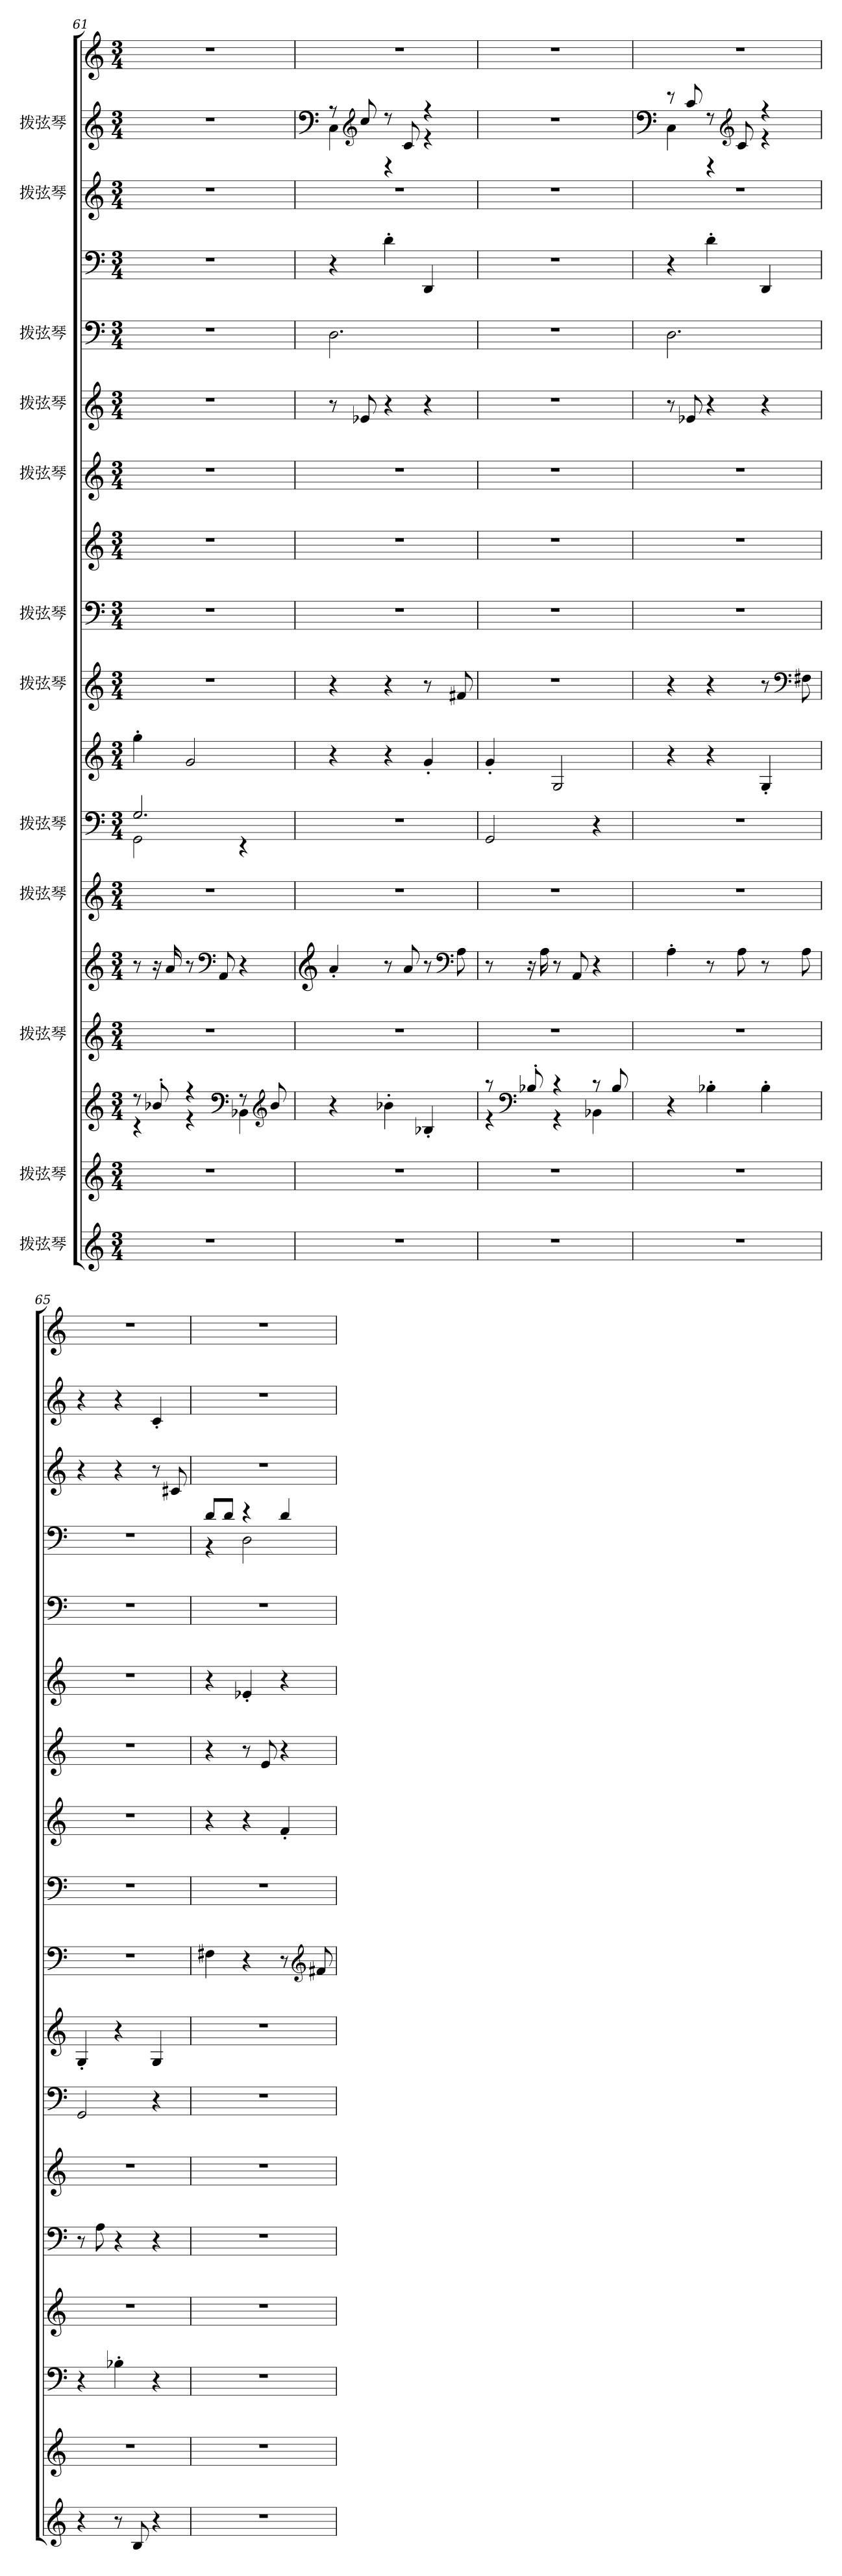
**kern	**kern	**kern	**kern	**kern	**kern	**kern	**kern	**kern	**kern	**kern	**kern	**kern	**kern	**kern	**kern	**kern	**kern
*part12	*part11	*part11	*part10	*part10	*part9	*part8	*part8	*part7	*part6	*part6	*part5	*part4	*part3	*part3	*part2	*part1	*part1
*staff18	*staff17	*staff16	*staff15	*staff14	*staff13	*staff12	*staff11	*staff10	*staff9	*staff8	*staff7	*staff6	*staff5	*staff4	*staff3	*staff2	*staff1
*I"拨弦琴	*I"拨弦琴	*	*I"拨弦琴	*	*I"拨弦琴	*I"拨弦琴	*	*I"拨弦琴	*I"拨弦琴	*	*I"拨弦琴	*I"拨弦琴	*I"拨弦琴	*	*I"拨弦琴	*I"拨弦琴	*
!!LO:PB:g=z
*clefG2	*clefG2	*clefG2	*clefG2	*clefG2	*clefG2	*clefF4	*clefG2	*clefG2	*clefF4	*clefG2	*clefG2	*clefG2	*clefF4	*clefF4	*clefG2	*clefG2	*clefG2
*k[]	*k[]	*k[]	*k[]	*k[]	*k[]	*k[]	*k[]	*k[]	*k[]	*k[]	*k[]	*k[]	*k[]	*k[]	*k[]	*k[]	*k[]
*M3/4	*M3/4	*M3/4	*M3/4	*M3/4	*M3/4	*M3/4	*M3/4	*M3/4	*M3/4	*M3/4	*M3/4	*M3/4	*M3/4	*M3/4	*M3/4	*M3/4	*M3/4
=61	=61	=61	=61	=61	=61	=61	=61	=61	=61	=61	=61	=61	=61	=61	=61	=61	=61
*	*	*^	*	*	*	*^	*	*	*	*	*	*	*	*	*	*	*
2.r	2.r	8r	4r	2.r	8r	2.r	2.G/	2GG\	4gg'\	2.r	2.r	2.r	2.r	2.r	2.r	2.r	2.r	2.r	2.r
.	.	8b-X'/	.	.	16r	.	.	.	.	.	.	.	.	.	.	.	.	.	.
.	.	.	.	.	16a/	.	.	.	.	.	.	.	.	.	.	.	.	.	.
.	.	4r	4r	.	8r	.	.	.	2g/	.	.	.	.	.	.	.	.	.	.
*	*	*	*	*	*clefF4	*	*	*	*	*	*	*	*	*	*	*	*	*	*
.	.	.	.	.	8AA/	.	.	.	.	.	.	.	.	.	.	.	.	.	.
*	*	*clefF4	*	*	*	*	*	*	*	*	*	*	*	*	*	*	*	*	*
.	.	8r	4BB-X\	.	4r	.	.	4r	.	.	.	.	.	.	.	.	.	.	.
*	*	*clefG2	*	*	*	*	*	*	*	*	*	*	*	*	*	*	*	*	*
.	.	8b-/	.	.	.	.	.	.	.	.	.	.	.	.	.	.	.	.	.
*	*	*v	*v	*	*	*	*v	*v	*	*	*	*	*	*	*	*	*	*	*
=62	=62	=62	=62	=62	=62	=62	=62	=62	=62	=62	=62	=62	=62	=62	=62	=62	=62
*	*	*	*	*clefG2	*	*	*	*	*	*	*	*	*	*	*	*clefF4	*
*	*	*	*	*	*	*	*	*	*	*	*	*	*	*	*	*^	*
2.r	2.r	4r	2.r	4a'/	2.r	2.r	4r	4r	2.r	2.r	2.r	8r	2.D\	4r	2.r	8r	4C\	2.r
*	*	*	*	*	*	*	*	*	*	*	*	*	*	*	*	*clefG2	*	*
.	.	.	.	.	.	.	.	.	.	.	.	8e-X/	.	.	.	8cc/	.	.
.	.	4b-X'\	.	8r	.	.	4r	4r	.	.	.	4r	.	4d'\	.	8r	4r	.
.	.	.	.	8a/	.	.	.	.	.	.	.	.	.	.	.	8c/	.	.
.	.	4B-X'/	.	8r	.	.	4g'/	8r	.	.	.	4r	.	4DD/	.	4r	4r	.
*	*	*	*	*clefF4	*	*	*	*	*	*	*	*	*	*	*	*	*	*
.	.	.	.	8A\	.	.	.	8f#X/	.	.	.	.	.	.	.	.	.	.
*	*	*	*	*	*	*	*	*	*	*	*	*	*	*	*	*v	*v	*
=63	=63	=63	=63	=63	=63	=63	=63	=63	=63	=63	=63	=63	=63	=63	=63	=63	=63
*	*	*^	*	*	*	*	*	*	*	*	*	*	*	*	*	*	*
2.r	2.r	8r	4r	2.r	8r	2.r	2GG/	4g'/	2.r	2.r	2.r	2.r	2.r	2.r	2.r	2.r	2.r	2.r
*	*	*clefF4	*	*	*	*	*	*	*	*	*	*	*	*	*	*	*	*
.	.	8B-X'/	.	.	16r	.	.	.	.	.	.	.	.	.	.	.	.	.
.	.	.	.	.	16A\	.	.	.	.	.	.	.	.	.	.	.	.	.
.	.	4r	4r	.	8r	.	.	2G/	.	.	.	.	.	.	.	.	.	.
.	.	.	.	.	8AA/	.	.	.	.	.	.	.	.	.	.	.	.	.
.	.	8r	4BB-X\	.	4r	.	4r	.	.	.	.	.	.	.	.	.	.	.
.	.	8B-/	.	.	.	.	.	.	.	.	.	.	.	.	.	.	.	.
*	*	*v	*v	*	*	*	*	*	*	*	*	*	*	*	*	*	*	*
!!LO:PB:g=z
=64	=64	=64	=64	=64	=64	=64	=64	=64	=64	=64	=64	=64	=64	=64	=64	=64	=64
*	*	*	*	*	*	*	*	*	*	*	*	*	*	*	*	*clefF4	*
*	*	*	*	*	*	*	*	*	*	*	*	*	*	*	*	*^	*
2.r	2.r	4r	2.r	4A'\	2.r	2.r	4r	4r	2.r	2.r	2.r	8r	2.D\	4r	2.r	8r	4C\	2.r
.	.	.	.	.	.	.	.	.	.	.	.	8e-X/	.	.	.	8c/	.	.
.	.	4B-X'\	.	8r	.	.	4r	4r	.	.	.	4r	.	4d'\	.	8r	4r	.
*	*	*	*	*	*	*	*	*	*	*	*	*	*	*	*	*clefG2	*	*
.	.	.	.	8A\	.	.	.	.	.	.	.	.	.	.	.	8c/	.	.
.	.	4B-'\	.	8r	.	.	4G'/	8r	.	.	.	4r	.	4DD/	.	4r	4r	.
*	*	*	*	*	*	*	*	*clefF4	*	*	*	*	*	*	*	*	*	*
.	.	.	.	8A\	.	.	.	8F#X\	.	.	.	.	.	.	.	.	.	.
*	*	*	*	*	*	*	*	*	*	*	*	*	*	*	*	*v	*v	*
=65	=65	=65	=65	=65	=65	=65	=65	=65	=65	=65	=65	=65	=65	=65	=65	=65	=65
4r	2.r	4r	2.r	8r	2.r	2GG/	4G'/	2.r	2.r	2.r	2.r	2.r	2.r	2.r	4r	4r	2.r
.	.	.	.	8A\	.	.	.	.	.	.	.	.	.	.	.	.	.
8r	.	4B-X'\	.	4r	.	.	4r	.	.	.	.	.	.	.	4r	4r	.
8B/	.	.	.	.	.	.	.	.	.	.	.	.	.	.	.	.	.
4r	.	4r	.	4r	.	4r	4G/	.	.	.	.	.	.	.	8r	4c'/	.
.	.	.	.	.	.	.	.	.	.	.	.	.	.	.	8c#X/	.	.
=66	=66	=66	=66	=66	=66	=66	=66	=66	=66	=66	=66	=66	=66	=66	=66	=66	=66
*	*	*	*	*	*	*	*	*	*	*	*	*	*	*^	*	*	*
2.r	2.r	2.r	2.r	2.r	2.r	2.r	2.r	4F#X\	2.r	4r	4r	4r	2.r	8d/L	4r	2.r	2.r	2.r
.	.	.	.	.	.	.	.	.	.	.	.	.	.	8d/J	.	.	.	.
.	.	.	.	.	.	.	.	4r	.	4r	8r	4e-X'/	.	4r	2D\	.	.	.
.	.	.	.	.	.	.	.	.	.	.	8e/	.	.	.	.	.	.	.
.	.	.	.	.	.	.	.	8r	.	4f'/	4r	4r	.	4d/	.	.	.	.
*	*	*	*	*	*	*	*	*clefG2	*	*	*	*	*	*	*	*	*	*
.	.	.	.	.	.	.	.	8f#X/	.	.	.	.	.	.	.	.	.	.
*	*	*	*	*	*	*	*	*	*	*	*	*	*	*v	*v	*	*	*
=	=	=	=	=	=	=	=	=	=	=	=	=	=	=	=	=	=
*-	*-	*-	*-	*-	*-	*-	*-	*-	*-	*-	*-	*-	*-	*-	*-	*-	*-
